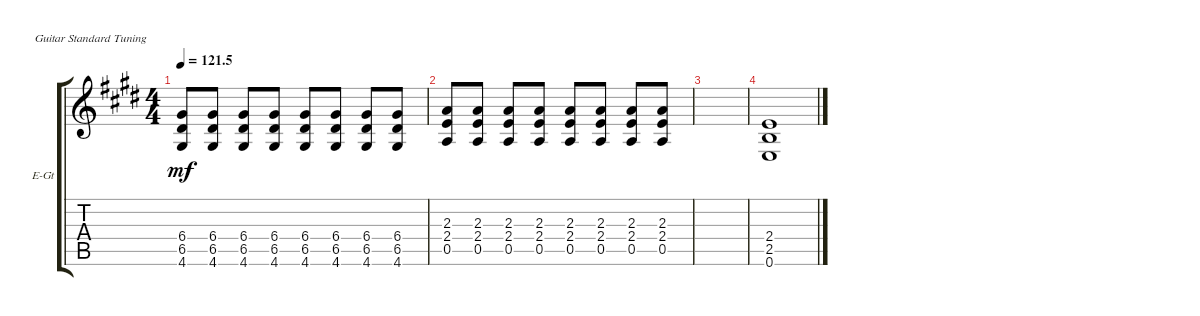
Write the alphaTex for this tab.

\defaultSystemsLayout 4
\bracketExtendMode groupsimilarinstruments
\firstSystemTrackNameOrientation horizontal
\otherSystemsTrackNameOrientation horizontal
\track ("Electric Guitar" "E-Gt") {solo instrument overdrivenguitar}
\staff {score tabs}
\tuning (E4 B3 G3 D3 A2 E2)
\ts (4 4)
\tempo
121.5
\accidentals auto
\clef g2
\ottava regular
\simile none
\ks e
(6.5 6.4 4.6).8{dy mf} (6.5 6.4 4.6).8 (6.5 6.4 4.6).8 (6.5 6.4 4.6).8 (6.5 6.4 4.6).8 (6.5 6.4 4.6).8 (6.5 6.4 4.6).8 (6.5 6.4 4.6).8 |
(0.5 2.4 2.3).8 (0.5 2.4 2.3).8 (0.5 2.4 2.3).8 (0.5 2.4 2.3).8 (0.5 2.4 2.3).8 (0.5 2.4 2.3).8 (0.5 2.4 2.3).8 (0.5 2.4 2.3).8 |
|
(0.6 2.5 2.4).1
